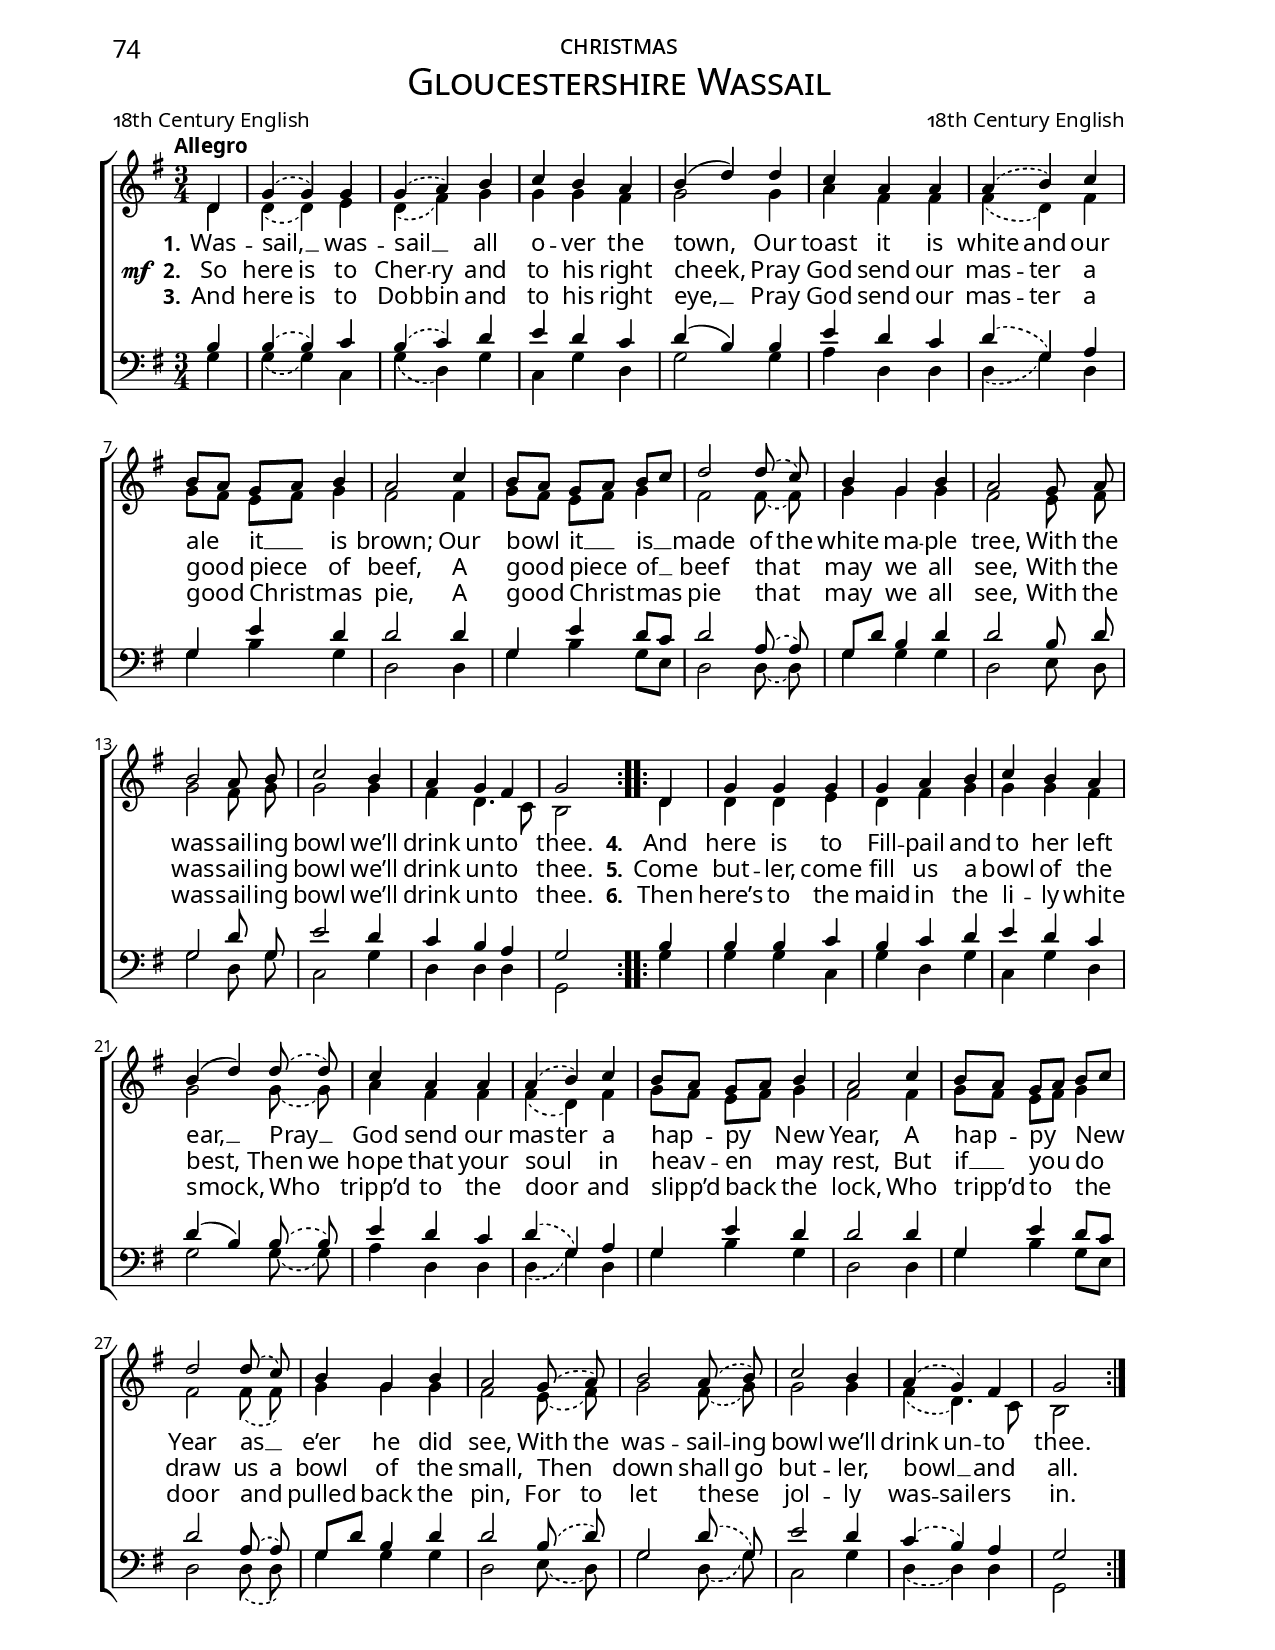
\version "2.14.2"
\include "util.ly"
\header {
  title = \markup{\override #'(font-name . "Garamond Premr Pro Smbd Subh"){ \abs-fontsize #18 \smallCapsOldStyle"Gloucestershire Wassail"}}
  poet = \markup\oldStyleNum"18th Century English"
  composer = \markup\oldStyleNum"18th Century English"
  %arranger = \markup\oldStyleNum"Arranged by BHB"
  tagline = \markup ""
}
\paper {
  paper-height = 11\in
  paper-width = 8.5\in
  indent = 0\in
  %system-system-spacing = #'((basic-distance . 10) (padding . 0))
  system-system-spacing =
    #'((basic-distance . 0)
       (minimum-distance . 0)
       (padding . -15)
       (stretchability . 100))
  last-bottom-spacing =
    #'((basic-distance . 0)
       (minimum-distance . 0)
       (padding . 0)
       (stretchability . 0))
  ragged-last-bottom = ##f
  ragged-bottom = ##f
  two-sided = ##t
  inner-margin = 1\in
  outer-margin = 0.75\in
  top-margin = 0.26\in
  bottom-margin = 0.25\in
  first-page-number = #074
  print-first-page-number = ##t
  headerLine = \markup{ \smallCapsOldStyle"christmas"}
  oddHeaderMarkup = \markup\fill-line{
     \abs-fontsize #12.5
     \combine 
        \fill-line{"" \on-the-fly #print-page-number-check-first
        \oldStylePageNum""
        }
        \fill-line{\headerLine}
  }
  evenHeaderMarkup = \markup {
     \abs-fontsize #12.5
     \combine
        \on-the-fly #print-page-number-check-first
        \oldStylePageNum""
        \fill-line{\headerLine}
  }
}
#(set-global-staff-size 18) \paper{ #(define fonts (make-pango-font-tree "Garamond Premr Pro" "Garamond Premr Pro" "Garamond Premr Pro" (/ 18 20))) }
global = {
  \key g \major
  \time 3/4
  \autoBeamOff
  \override DynamicLineSpanner #'staff-padding = #0.0
  \override DynamicLineSpanner #'Y-extent = #'(-1 . 1)
}

sopMusic = \relative c' {
  \tempo"Allegro" 
  \repeat volta 2 {
    \partial 4 d4 |
    \slurDashed g4( g) g |
    g( a) b |
    c b a |
    \slurSolid b( d) d4 |
    
    c4 a a |
    \slurDashed a( b) c |
    \slurSolid b8[ a] g[ a] b4 |
    a2 c4 |
    
    b8[ a] g[ a] b[ c] |
    d2 \slurDashed d8\noBeam( c) |
    b4 g b |
    a2 g8\noBeam a |
    
    b2 a8\noBeam b |
    c2 b4 |
    a g fis |
    \partial 2 g2
  }
  
  
  \repeat volta 2 {
    \partial 4 d4 |
    \slurDashed g4 g g |
    g a b |
    c b a |
    \slurSolid b( d) \slurDashed d8( d) |
    
    c4 a a |
    \slurDashed a( b) c |
    \slurSolid b8[ a] g[ a] b4 |
    a2 c4 |
    
    b8[ a] g[ a] b[ c] |
    d2 \slurDashed d8\noBeam( c) |
    b4 g b |
    a2 g8\noBeam( a) |
    
    b2 a8\noBeam( b) |
    c2 b4 |
    a( g) fis |
    \partial 2 g2
  }
}
sopWords = \lyricmode {
  
}

altoMusic = \relative c' {
  d4 |
  \slurDashed d( d) e|
  d( fis) g|
  g g fis |
  g2 g4 |
  
  a4 fis fis |
  fis( d) fis |
  \slurSolid g8[ fis] e[ fis] g4 |
  fis2 fis4 |
  
  g8[ fis] e[ fis] g4 |
  fis2 \slurDashed fis8\noBeam( fis) |
  g4 g g |
  fis2 e8\noBeam fis |
  
  g2 fis8\noBeam g |
  g2 g4 |
  fis d4. c8 |
  b2
  
  
  
  
  d4 |
  \slurDashed d d e|
  d fis g|
  g g fis |
  g2 g8( g) |
  
  a4 fis fis |
  fis( d) fis |
  \slurSolid g8[ fis] e[ fis] g4 |
  fis2 fis4 |
  
  g8[ fis] e[ fis] g4 |
  fis2 \slurDashed fis8\noBeam( fis) |
  g4 g g |
  fis2 e8\noBeam( fis) |
  
  g2 fis8\noBeam( g) |
  g2 g4 |
  fis( d4.) c8 |
  b2
}
altoWords = \lyricmode {
  \dropLyricsIX
  \set stanza = #"1."
  \set ignoreMelismata = ##t
  Was -- sail, __ _ was -- sail __ _ all o -- ver the town, _
  Our toast it is white and our ale _ it __ _ is brown;
  Our bowl _ it __ _ is __ _ made of the white ma -- ple tree,
  With the was -- sail -- ing bowl we’ll drink un -- to thee.
  \unset ignoreMelismata
  
  
  \set stanza = #"  4."
  \set ignoreMelismata = ##t
  And here is to Fill -- pail and to her left ear, __ _
  Pray __ _ God send our mas -- ter a hap -- _ py _ New Year,
  A hap -- _ py _ New _ Year as __ _ e’er he did see,
  With the was -- sail -- ing bowl we’ll drink un -- to thee.
}
altoWordsII = {
  \dropLyricsIX
  \set stanza = \markup{\dynamic"mf " "2."}
  \lyricmode {
  %\markup\italic
    \set ignoreMelismata = ##t
    So here is to Cher -- ry and to his right cheek, _
    Pray God send our mas -- ter a good _ piece _ of beef,
    A good _ piece _ of __ _ beef that _ may we all see,
    With the was -- sail -- ing bowl we’ll drink un -- to thee.
  
    
    \set stanza = #"  5."
    \set ignoreMelismata = ##t
    Come but -- ler, come fill us a bowl of the best, _
    Then we hope that your soul _ in heav -- _ en _ may rest,
    But if __ _ you _ do _ draw us a bowl of the small,
    Then _ down shall go but -- ler, bowl __ _ and all.
  }
}
altoWordsIII = \lyricmode {
  \dropLyricsIX
  \set stanza = #"3."
  \set ignoreMelismata = ##t
  And here is to Dob -- bin and to his right eye, __ _
  Pray God send our mas -- ter a good _ Christ -- _ mas pie,
  A good _ Christ -- _ mas _ pie that _ may we all see,
  With the was -- sail -- ing bowl we’ll drink un -- to thee.
  
  
  \set stanza = #"  6."
  \set ignoreMelismata = ##t
  Then here’s to the maid in the li -- ly white smock, _
  Who _ tripp’d to the door _ and slipp’d _ back _ the lock,
  Who tripp’d _ to _ the _ door and _ pulled back the pin,
  For to let these _ jol -- ly was -- sail -- ers in.
}
altoWordsIV = \lyricmode {
}
altoWordsV = \lyricmode {
}
altoWordsVI = \lyricmode {
}
tenorMusic = \relative c' {
  b4 |
  \slurDashed b( b) c |
  b( c) d |
  e d c |
  \slurSolid d( b) b4 |
  
  \slurDashed
  e4 d c |
  d( g,) a |
  g e' d |
  d2 d4 |
  
  g, e' d8[ c] |
  d2 a8\noBeam( a) |
  g8[ d'] b4 d |
  d2 b8\noBeam d |
  
  g,2 d'8\noBeam g, |
  e'2 d4 |
  c b a |
  g2
  
  
  
  
  b4 |
  \slurDashed b b c |
  b c d |
  e d c |
  \slurSolid d( b) \slurDashed b8( b) |
  
  \slurDashed
  e4 d c |
  d( g,) a |
  g e' d |
  d2 d4 |
  
  g, e' d8[ c] |
  d2 a8\noBeam( a) |
  g8[ d'] b4 d |
  d2 b8\noBeam( d) |
  
  g,2 d'8\noBeam( g,) |
  e'2 d4 |
  c( b) a |
  g2
}
tenorWords = \lyricmode {

}

bassMusic = \relative c {
  g'4 |
  \slurDashed g4( g) c, |
  g'( d) g |
  c, g' d |
  g2 g4 |
  
  a4 d, d |
  d( g) d |
  g b g |
  d2 d4 |
  
  g4 b g8[ e] |
  d2 \slurDashed d8\noBeam( d) |
  g4 g g |
  d2 e8\noBeam d |
  
  g2 d8 g |
  c,2 g'4 |
  d d d |
  g,2
  
  
  
  
  g'4 |
  \slurDashed g4 g c, |
  g' d g |
  c, g' d |
  g2 g8( g) |
  
  a4 d, d |
  d( g) d |
  g b g |
  d2 d4 |
  
  g4 b g8[ e] |
  d2 \slurDashed d8\noBeam( d) |
  g4 g g |
  d2 e8\noBeam( d) |
  
  g2 d8( g) |
  c,2 g'4 |
  d( d) d |
  g,2
}
bassWords = \lyricmode {

}

\score {
  <<
   \new ChoirStaff <<
%    \new Lyrics = sopranos \with { \override VerticalAxisGroup #'nonstaff-relatedstaff-spacing = #'((basic-distance . 1)) }
    \new Staff = women <<
      \new Voice = "sopranos" { \voiceOne << \global \sopMusic>> }
      \new Voice = "altos" { \voiceTwo << \global \altoMusic >> }
    >>
    \new Lyrics \with { alignAboveContext = #"women" \override VerticalAxisGroup #'nonstaff-relatedstaff-spacing = #'((basic-distance . 1))} \lyricsto "sopranos" \sopWords
    \new Lyrics = "altosVI"  \with { alignBelowContext = #"women" } \lyricsto "sopranos" \altoWordsVI
    \new Lyrics = "altosV"  \with { alignBelowContext = #"women" } \lyricsto "sopranos" \altoWordsV
    \new Lyrics = "altosIV"  \with { alignBelowContext = #"women" } \lyricsto "sopranos" \altoWordsIV
    \new Lyrics = "altosIII"  \with { alignBelowContext = #"women" } \lyricsto "sopranos" \altoWordsIII
    \new Lyrics = "altosII"  \with { alignBelowContext = #"women" } \lyricsto "sopranos" \altoWordsII
    \new Lyrics = "altos"  \with { alignBelowContext = #"women" \override VerticalAxisGroup #'nonstaff-relatedstaff-spacing = #'((padding . -0.5)) } \lyricsto "sopranos" \altoWords
   \new Staff = men <<
      \clef bass
      \new Voice = "tenors" { \voiceOne << \global \tenorMusic >> }
      \new Voice = "basses" { \voiceTwo << \global \bassMusic >> }
    >>
    \new Lyrics \with { alignAboveContext = #"men" \override VerticalAxisGroup #'nonstaff-relatedstaff-spacing = #'((basic-distance . 1)) } \lyricsto "tenors" \tenorWords
    \new Lyrics \with { alignBelowContext = #"men" \override VerticalAxisGroup #'nonstaff-relatedstaff-spacing = #'((basic-distance . 1)) } \lyricsto "basses" \bassWords
  >>
%    \new PianoStaff << \new Staff { \new Voice { \pianoRH } } \new Staff { \clef "bass" \pianoLH } >>
  >>
  \layout {
  \context {
    \Lyrics
    \override LyricText #'font-size = #1.3
  }
    \context {
      \Score
      %\override SpacingSpanner #'base-shortest-duration = #(ly:make-moment 1 8)
      %\override SpacingSpanner #'common-shortest-duration = #(ly:make-moment 1 4)
    }
    \context {
      % Remove all empty staves
      % \Staff \RemoveEmptyStaves \override VerticalAxisGroup #'remove-first = ##t
    }
    \context {
      \Lyrics
      \override LyricText #'X-offset = #center-on-word
    }
  }
}

